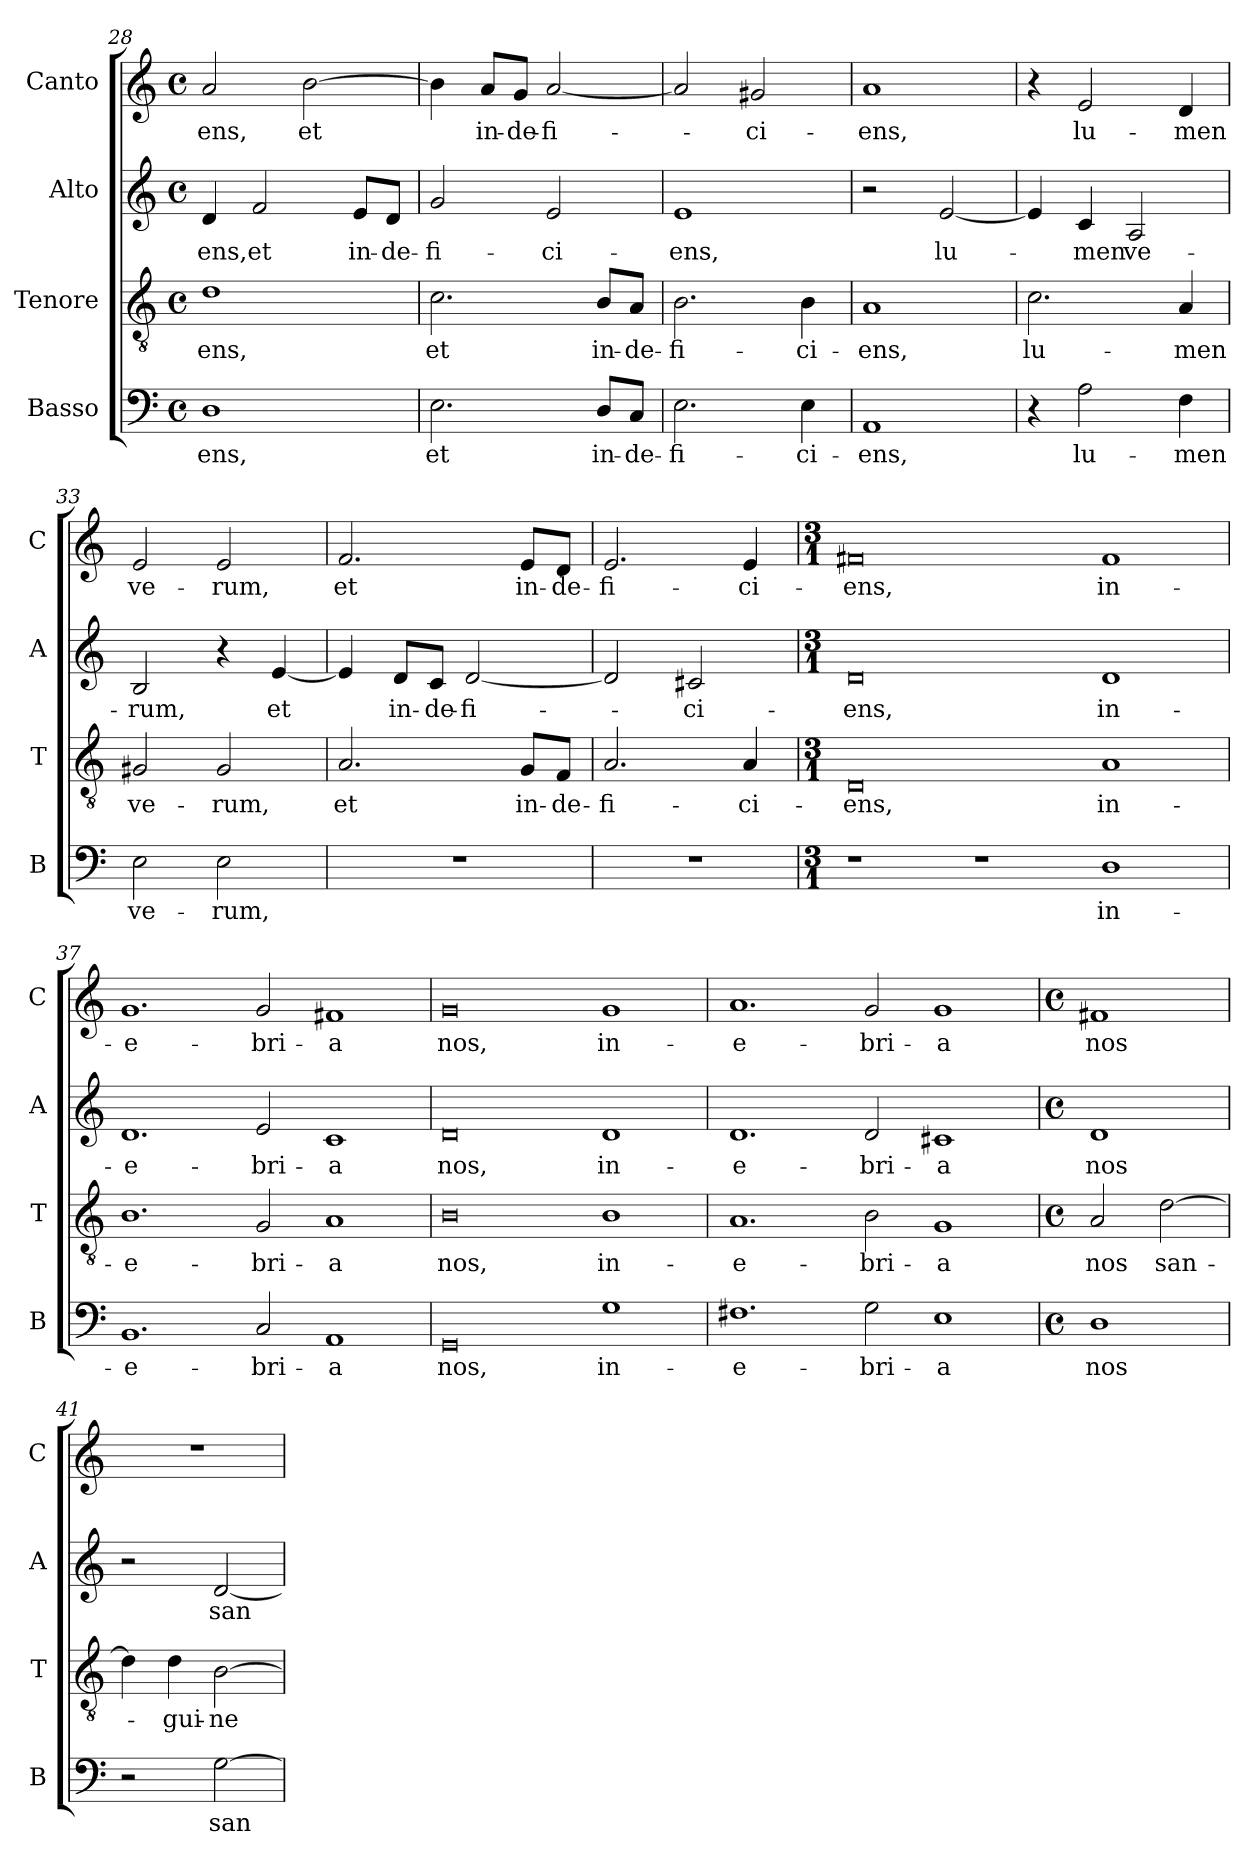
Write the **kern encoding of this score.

**kern	**text	**kern	**text	**kern	**text	**kern	**text
*part4	*part4	*part3	*part3	*part2	*part2	*part1	*part1
*staff4	*staff4	*staff3	*staff3	*staff2	*staff2	*staff1	*staff1
*I"Basso	*	*I"Tenore	*	*I"Alto	*	*I"Canto	*
*I'B	*	*I'T	*	*I'A	*	*I'C	*
*clefF4	*	*clefGv2	*	*clefG2	*	*clefG2	*
*k[]	*	*k[]	*	*k[]	*	*k[]	*
*C:	*	*C:	*	*C:	*	*C:	*
*M4/4	*	*M4/4	*	*M4/4	*	*M4/4	*
*met(c)	*	*met(c)	*	*met(c)	*	*met(c)	*
=28	=28	=28	=28	=28	=28	=28	=28
!	!LO:LY:b	!	!LO:LY:b	!	!LO:LY:b	!	!LO:LY:b
1D	-ens,	1d	-ens,	4d/	-ens,	2a/	-ens,
!	!	!	!	!	!LO:LY:b	!	!
.	.	.	.	2f/	et	.	.
!	!	!	!	!	!	!	!LO:LY:b
.	.	.	.	.	.	[2b\	et
!	!	!	!	!	!LO:LY:b	!	!
.	.	.	.	8e/L	in-	.	.
!	!	!	!	!	!LO:LY:b	!	!
.	.	.	.	8d/J	-de-	.	.
=29	=29	=29	=29	=29	=29	=29	=29
!	!LO:LY:b	!	!LO:LY:b	!	!LO:LY:b	!	!
2.E\	et	2.c\	et	2g/	-fi-	4b\]	.
!	!	!	!	!	!	!	!LO:LY:b
.	.	.	.	.	.	8a/L	in-
!	!	!	!	!	!	!	!LO:LY:b
.	.	.	.	.	.	8g/J	-de-
!	!	!	!	!	!LO:LY:b	!	!LO:LY:b
.	.	.	.	2e/	-ci-	[2a/	-fi-
!	!LO:LY:b	!	!LO:LY:b	!	!	!	!
8D/L	in-	8B/L	in-	.	.	.	.
!	!LO:LY:b	!	!LO:LY:b	!	!	!	!
8C/J	-de-	8A/J	-de-	.	.	.	.
=30	=30	=30	=30	=30	=30	=30	=30
!	!LO:LY:b	!	!LO:LY:b	!	!LO:LY:b	!	!
2.E\	-fi-	2.B\	-fi-	1e	-ens,	2a/]	.
!	!	!	!	!	!	!	!LO:LY:b
.	.	.	.	.	.	2g#X/	-ci-
!	!LO:LY:b	!	!LO:LY:b	!	!	!	!
4E\	-ci-	4B\	-ci-	.	.	.	.
!!LO:PB:g=z
=31	=31	=31	=31	=31	=31	=31	=31
!	!LO:LY:b	!	!LO:LY:b	!	!	!	!LO:LY:b
1AA	-ens,	1A	-ens,	2r	.	1a	-ens,
!	!	!	!	!	!LO:LY:b	!	!
.	.	.	.	[2e/	lu-	.	.
=32	=32	=32	=32	=32	=32	=32	=32
!	!	!	!LO:LY:b	!	!	!	!
4r	.	2.c\	lu-	4e/]	.	4r	.
!	!LO:LY:b	!	!	!	!LO:LY:b	!	!LO:LY:b
2A\	lu-	.	.	4c/	-men	2e/	lu-
!	!	!	!	!	!LO:LY:b	!	!
.	.	.	.	2A/	ve-	.	.
!	!LO:LY:b	!	!LO:LY:b	!	!	!	!LO:LY:b
4F\	-men	4A/	-men	.	.	4d/	-men
=33	=33	=33	=33	=33	=33	=33	=33
!	!LO:LY:b	!	!LO:LY:b	!	!LO:LY:b	!	!LO:LY:b
2E\	ve-	2G#X/	ve-	2B/	-rum,	2e/	ve-
!	!LO:LY:b	!	!LO:LY:b	!	!	!	!LO:LY:b
2E\	-rum,	2G#/	-rum,	4r	.	2e/	-rum,
!	!	!	!	!	!LO:LY:b	!	!
.	.	.	.	[4e/	et	.	.
=34	=34	=34	=34	=34	=34	=34	=34
!	!	!	!LO:LY:b	!	!	!	!LO:LY:b
1r	.	2.A/	et	4e/]	.	2.f/	et
!	!	!	!	!	!LO:LY:b	!	!
.	.	.	.	8d/L	in-	.	.
!	!	!	!	!	!LO:LY:b	!	!
.	.	.	.	8c/J	-de-	.	.
!	!	!	!	!	!LO:LY:b	!	!
.	.	.	.	[2d/	-fi-	.	.
!	!	!	!LO:LY:b	!	!	!	!LO:LY:b
.	.	8G/L	in-	.	.	8e/L	in-
!	!	!	!LO:LY:b	!	!	!	!LO:LY:b
.	.	8F/J	-de-	.	.	8d/J	-de-
=35	=35	=35	=35	=35	=35	=35	=35
!	!	!	!LO:LY:b	!	!	!	!LO:LY:b
1r	.	2.A/	-fi-	2d/]	.	2.e/	-fi-
!	!	!	!	!	!LO:LY:b	!	!
.	.	.	.	2c#X/	-ci-	.	.
!	!	!	!LO:LY:b	!	!	!	!LO:LY:b
.	.	4A/	-ci-	.	.	4e/	-ci-
=36	=36	=36	=36	=36	=36	=36	=36
*M3/1	*	*M3/1	*	*M3/1	*	*M3/1	*
!	!	!	!LO:LY:b	!	!LO:LY:b	!	!LO:LY:b
1r	.	0D	-ens,	0d	-ens,	0f#X	-ens,
1r	.	.	.	.	.	.	.
!	!LO:LY:b	!	!LO:LY:b	!	!LO:LY:b	!	!LO:LY:b
1D	in-	1A	in-	1d	in-	1f#	in-
=37	=37	=37	=37	=37	=37	=37	=37
!	!LO:LY:b	!	!LO:LY:b	!	!LO:LY:b	!	!LO:LY:b
1.BB	-e-	1.B	-e-	1.d	-e-	1.g	-e-
!	!LO:LY:b	!	!LO:LY:b	!	!LO:LY:b	!	!LO:LY:b
2C/	-bri-	2G/	-bri-	2e/	-bri-	2g/	-bri-
!	!LO:LY:b	!	!LO:LY:b	!	!LO:LY:b	!	!LO:LY:b
1AA	-a	1A	-a	1c	-a	1f#X	-a
!!LO:LB:g=z
=38	=38	=38	=38	=38	=38	=38	=38
!	!LO:LY:b	!	!LO:LY:b	!	!LO:LY:b	!	!LO:LY:b
0GG	nos,	0B	nos,	0d	nos,	0g	nos,
!	!LO:LY:b	!	!LO:LY:b	!	!LO:LY:b	!	!LO:LY:b
1G	in-	1B	in-	1d	in-	1g	in-
=39	=39	=39	=39	=39	=39	=39	=39
!	!LO:LY:b	!	!LO:LY:b	!	!LO:LY:b	!	!LO:LY:b
1.F#X	-e-	1.A	-e-	1.d	-e-	1.a	-e-
!	!LO:LY:b	!	!LO:LY:b	!	!LO:LY:b	!	!LO:LY:b
2G\	-bri-	2B\	-bri-	2d/	-bri-	2g/	-bri-
!	!LO:LY:b	!	!LO:LY:b	!	!LO:LY:b	!	!LO:LY:b
1E	-a	1G	-a	1c#X	-a	1g	-a
=40	=40	=40	=40	=40	=40	=40	=40
*M4/4	*	*M4/4	*	*M4/4	*	*M4/4	*
*met(c)	*	*met(c)	*	*met(c)	*	*met(c)	*
!	!LO:LY:b	!	!LO:LY:b	!	!LO:LY:b	!	!LO:LY:b
1D	nos	2A/	nos	1d	nos	1f#X	nos
!	!	!	!LO:LY:b	!	!	!	!
.	.	[2d\	san-	.	.	.	.
=41	=41	=41	=41	=41	=41	=41	=41
2r	.	4d\]	.	2r	.	1r	.
!	!	!	!LO:LY:b	!	!	!	!
.	.	4d\	-gui-	.	.	.	.
!	!LO:LY:b	!	!LO:LY:b	!	!LO:LY:b	!	!
[2G\	san-	[2B\	-ne	[2d/	san-	.	.
=	=	=	=	=	=	=	=
*-	*-	*-	*-	*-	*-	*-	*-
